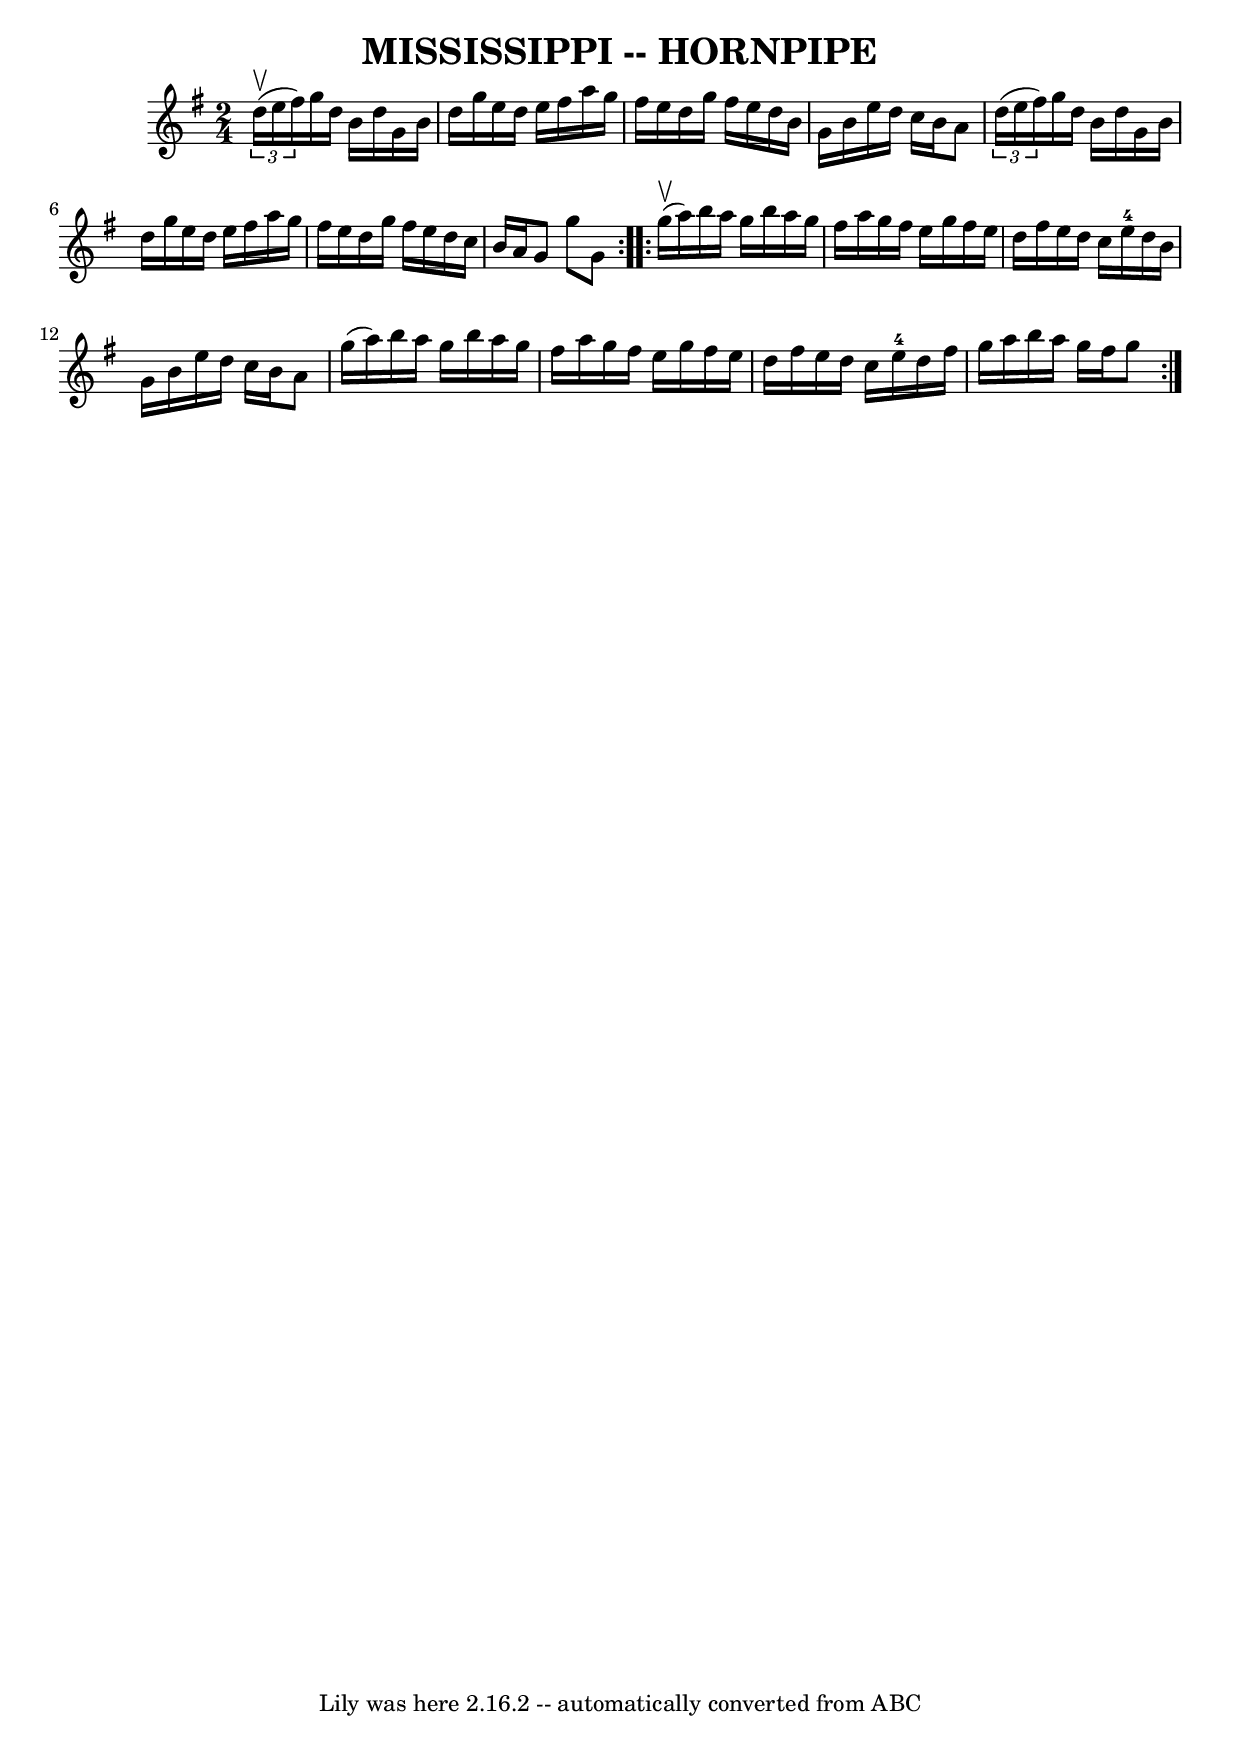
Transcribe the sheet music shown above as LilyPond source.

\version "2.7.40"
\include "Mammoth.ily"
\header {
	%% book = "Ryan's Mammoth Collection of Fiddle Tunes"
	crossRefNumber = "1"
	footnotes = ""
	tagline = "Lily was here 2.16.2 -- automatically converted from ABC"
	title = "MISSISSIPPI -- HORNPIPE"
}
voicedefault =  {
\set Score.defaultBarType = "empty"

\repeat volta 2 {
\time 2/4 \key g \major   \times 2/3 { d''16 (^\upbow e''16 fis''16) 
}       |
 g''16 d''16 b'16 d''16 g'16 b'16 d''16    
g''16    |
 e''16 d''16 e''16 fis''16 a''16 g''16    
fis''16 e''16    |
 d''16 g''16 fis''16 e''16 d''16    
b'16 g'16 b'16    |
 e''16 d''16 c''16 b'16 a'8    
\times 2/3 { d''16 (e''16 fis''16) }   |
     |
 g''16 
 d''16 b'16 d''16 g'16 b'16 d''16 g''16    |
 e''16 
 d''16 e''16 fis''16 a''16 g''16 fis''16 e''16    |
  
 d''16 g''16 fis''16 e''16 d''16 c''16 b'16 a'16    
|
 g'8 g''8 g'8    }     \repeat volta 2 { g''16 (^\upbow   
a''16)       |
 b''16 a''16 g''16 b''16 a''16 g''16   
 fis''16 a''16    |
 g''16 fis''16 e''16 g''16 fis''16   
 e''16 d''16 fis''16    |
 e''16 d''16 c''16 e''16-4  
 d''16 b'16 g'16 b'16    |
 e''16 d''16 c''16 b'16    
a'8 g''16 (a''16)   |
     |
 b''16 a''16 g''16    
b''16 a''16 g''16 fis''16 a''16    |
 g''16 fis''16    
e''16 g''16 fis''16 e''16 d''16 fis''16    |
 e''16    
d''16 c''16 e''16-4 d''16 fis''16 g''16 a''16    |
   
b''16 a''16 g''16 fis''16 g''8    }   
}

\score{
    <<

	\context Staff="default"
	{
	    \voicedefault 
	}

    >>
	\layout {
	}
	\midi {}
}
